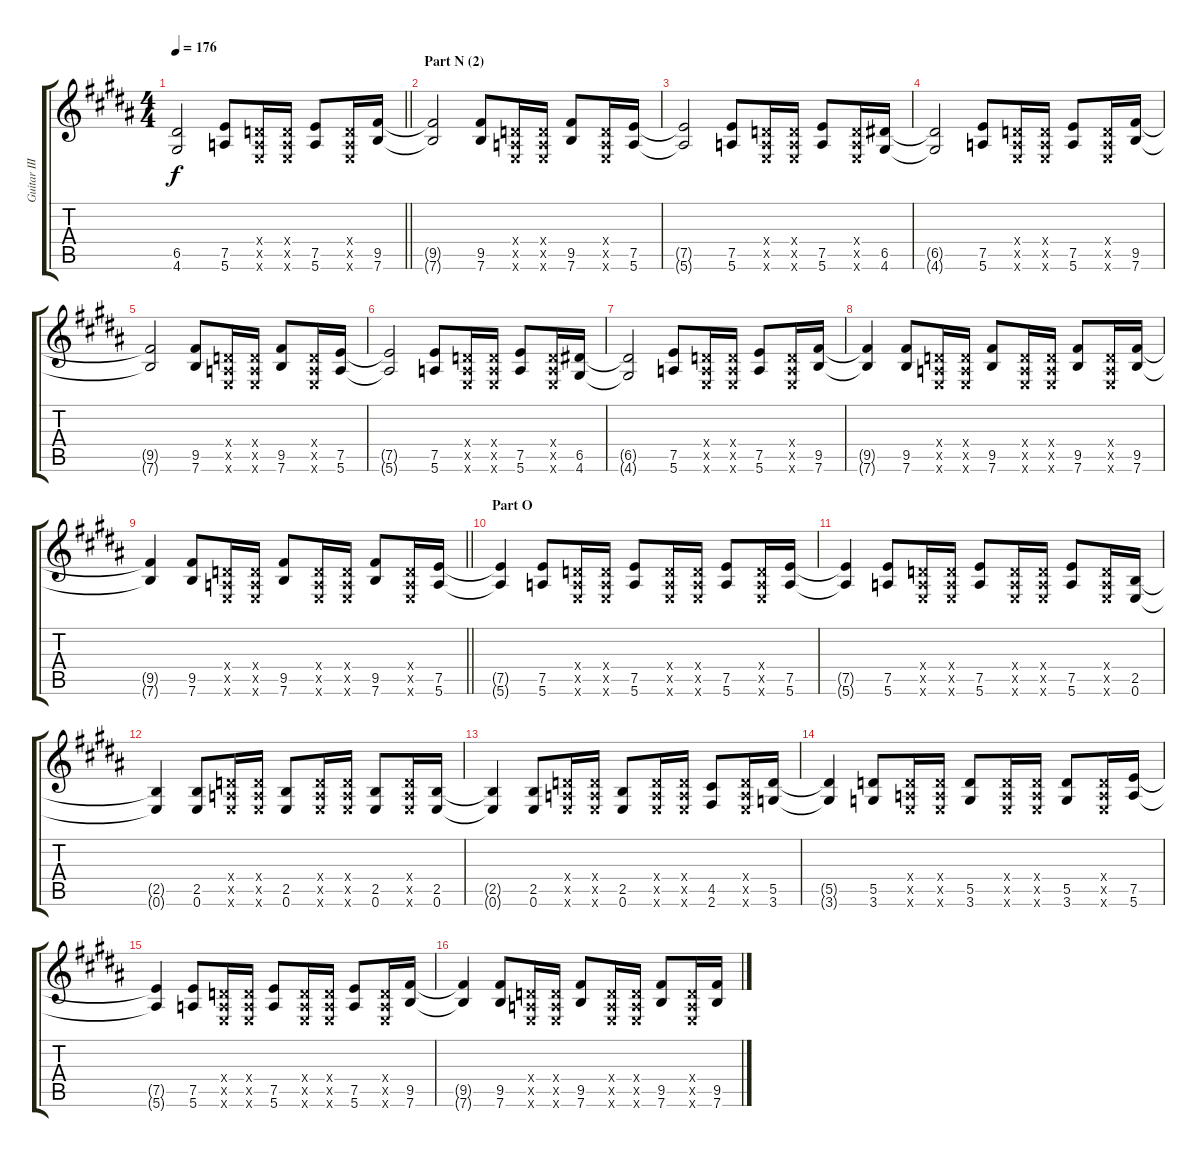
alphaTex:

\track ("Guitar III (Kazuma)" "Guitar III") {instrument distortionguitar}
\staff {score tabs}
\tuning (E4 B3 G3 D3 A2 E2) {hide}
\ts (4 4)
\tempo 176
\clef g2
\barLineRight lightlight
\ks b
(6.5{t} 4.6{t}).2{dy f} (7.5 5.6).8 (0.4{x} 0.5{x} 0.6{x}).16 (0.4{x} 0.5{x} 0.6{x}).16 (7.5 5.6).8 (0.4{x} 0.5{x} 0.6{x}).16 (9.5 7.6).16 |
\section ("" "Part N (2)")
(9.5{t} 7.6{t}).2 (9.5 7.6).8 (0.4{x} 0.5{x} 0.6{x}).16 (0.4{x} 0.5{x} 0.6{x}).16 (9.5 7.6).8 (0.4{x} 0.5{x} 0.6{x}).16 (7.5 5.6).16 |
(7.5{t} 5.6{t}).2 (7.5 5.6).8 (0.4{x} 0.5{x} 0.6{x}).16 (0.4{x} 0.5{x} 0.6{x}).16 (7.5 5.6).8 (0.4{x} 0.5{x} 0.6{x}).16 (6.5 4.6).16 |
(6.5{t} 4.6{t}).2 (7.5 5.6).8 (0.4{x} 0.5{x} 0.6{x}).16 (0.4{x} 0.5{x} 0.6{x}).16 (7.5 5.6).8 (0.4{x} 0.5{x} 0.6{x}).16 (9.5 7.6).16 |
(9.5{t} 7.6{t}).2 (9.5 7.6).8 (0.4{x} 0.5{x} 0.6{x}).16 (0.4{x} 0.5{x} 0.6{x}).16 (9.5 7.6).8 (0.4{x} 0.5{x} 0.6{x}).16 (7.5 5.6).16 |
(7.5{t} 5.6{t}).2 (7.5 5.6).8 (0.4{x} 0.5{x} 0.6{x}).16 (0.4{x} 0.5{x} 0.6{x}).16 (7.5 5.6).8 (0.4{x} 0.5{x} 0.6{x}).16 (6.5 4.6).16 |
(6.5{t} 4.6{t}).2 (7.5 5.6).8 (0.4{x} 0.5{x} 0.6{x}).16 (0.4{x} 0.5{x} 0.6{x}).16 (7.5 5.6).8 (0.4{x} 0.5{x} 0.6{x}).16 (9.5 7.6).16 |
(9.5{t} 7.6{t}).4 (9.5 7.6).8 (0.4{x} 0.5{x} 0.6{x}).16 (0.4{x} 0.5{x} 0.6{x}).16 (9.5 7.6).8 (0.4{x} 0.5{x} 0.6{x}).16 (0.4{x} 0.5{x} 0.6{x}).16 (9.5 7.6).8 (0.4{x} 0.5{x} 0.6{x}).16 (9.5 7.6).16 |
\barLineRight lightlight
(9.5{t} 7.6{t}).4 (9.5 7.6).8 (0.4{x} 0.5{x} 0.6{x}).16 (0.4{x} 0.5{x} 0.6{x}).16 (9.5 7.6).8 (0.4{x} 0.5{x} 0.6{x}).16 (0.4{x} 0.5{x} 0.6{x}).16 (9.5 7.6).8 (0.4{x} 0.5{x} 0.6{x}).16 (7.5 5.6).16 |
\section ("" "Part O")
(7.5{t} 5.6{t}).4 (7.5 5.6).8 (0.4{x} 0.5{x} 0.6{x}).16 (0.4{x} 0.5{x} 0.6{x}).16 (7.5 5.6).8 (0.4{x} 0.5{x} 0.6{x}).16 (0.4{x} 0.5{x} 0.6{x}).16 (7.5 5.6).8 (0.4{x} 0.5{x} 0.6{x}).16 (7.5 5.6).16 |
(7.5{t} 5.6{t}).4 (7.5 5.6).8 (0.4{x} 0.5{x} 0.6{x}).16 (0.4{x} 0.5{x} 0.6{x}).16 (7.5 5.6).8 (0.4{x} 0.5{x} 0.6{x}).16 (0.4{x} 0.5{x} 0.6{x}).16 (7.5 5.6).8 (0.4{x} 0.5{x} 0.6{x}).16 (2.5 0.6).16 |
(2.5{t} 0.6{t}).4 (2.5 0.6).8 (0.4{x} 0.5{x} 0.6{x}).16 (0.4{x} 0.5{x} 0.6{x}).16 (2.5 0.6).8 (0.4{x} 0.5{x} 0.6{x}).16 (0.4{x} 0.5{x} 0.6{x}).16 (2.5 0.6).8 (0.4{x} 0.5{x} 0.6{x}).16 (2.5 0.6).16 |
(2.5{t} 0.6{t}).4 (2.5 0.6).8 (0.4{x} 0.5{x} 0.6{x}).16 (0.4{x} 0.5{x} 0.6{x}).16 (2.5 0.6).8 (0.4{x} 0.5{x} 0.6{x}).16 (0.4{x} 0.5{x} 0.6{x}).16 (4.5 2.6).8 (0.4{x} 0.5{x} 0.6{x}).16 (5.5 3.6).16 |
(5.5{t} 3.6{t}).4 (5.5 3.6).8 (0.4{x} 0.5{x} 0.6{x}).16 (0.4{x} 0.5{x} 0.6{x}).16 (5.5 3.6).8 (0.4{x} 0.5{x} 0.6{x}).16 (0.4{x} 0.5{x} 0.6{x}).16 (5.5 3.6).8 (0.4{x} 0.5{x} 0.6{x}).16 (7.5 5.6).16 |
(7.5{t} 5.6{t}).4 (7.5 5.6).8 (0.4{x} 0.5{x} 0.6{x}).16 (0.4{x} 0.5{x} 0.6{x}).16 (7.5 5.6).8 (0.4{x} 0.5{x} 0.6{x}).16 (0.4{x} 0.5{x} 0.6{x}).16 (7.5 5.6).8 (0.4{x} 0.5{x} 0.6{x}).16 (9.5 7.6).16 |
(9.5{t} 7.6{t}).4 (9.5 7.6).8 (0.4{x} 0.5{x} 0.6{x}).16 (0.4{x} 0.5{x} 0.6{x}).16 (9.5 7.6).8 (0.4{x} 0.5{x} 0.6{x}).16 (0.4{x} 0.5{x} 0.6{x}).16 (9.5 7.6).8 (0.4{x} 0.5{x} 0.6{x}).16 (9.5 7.6).16
